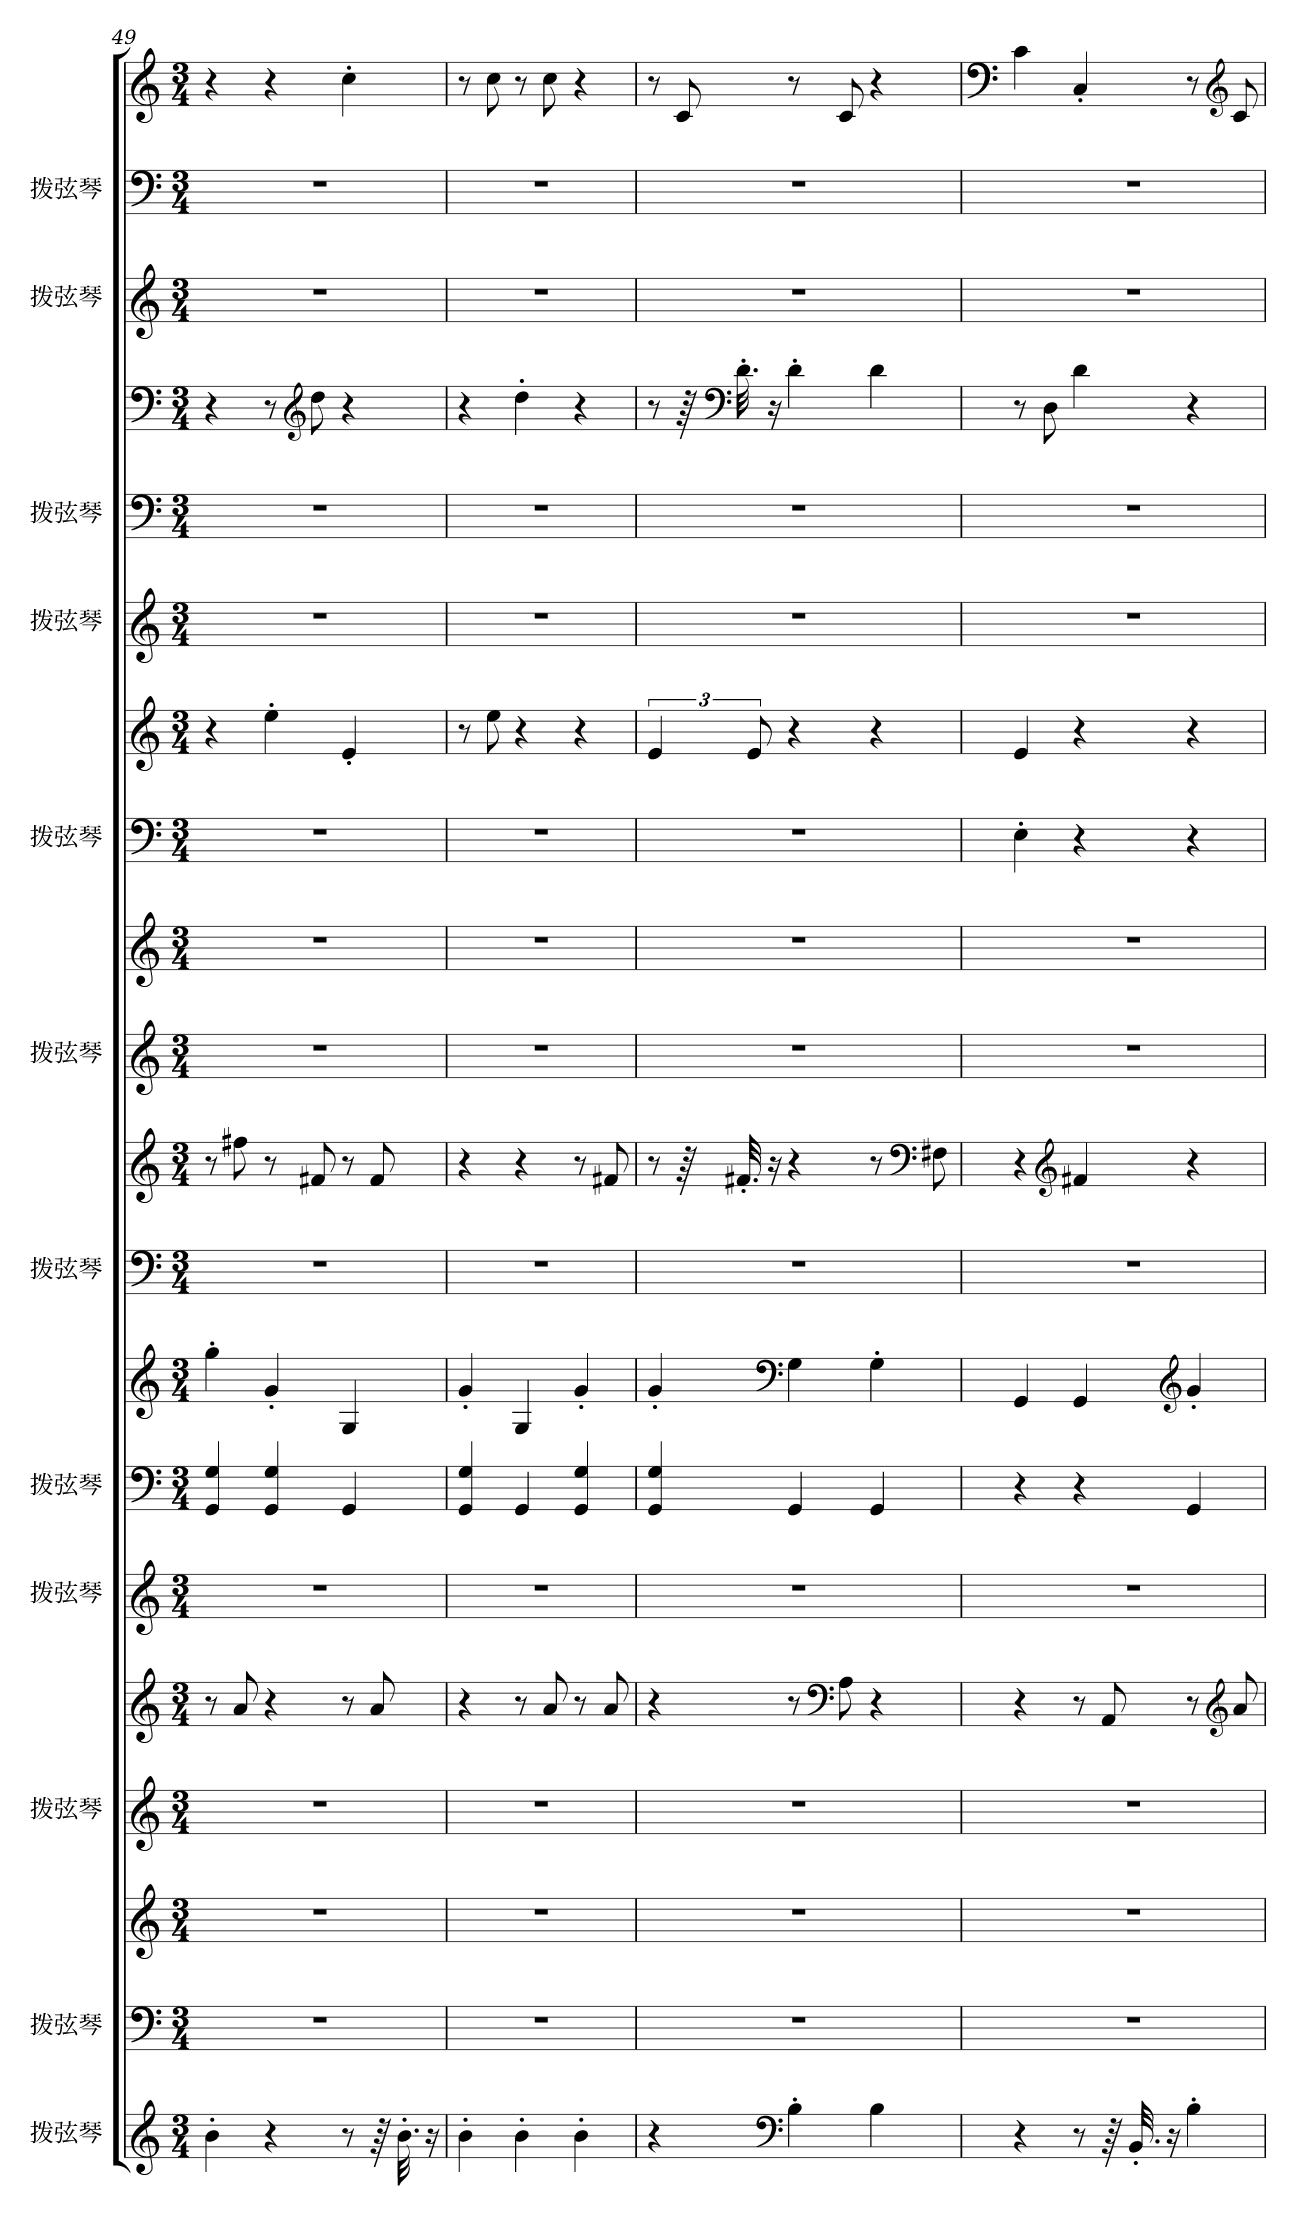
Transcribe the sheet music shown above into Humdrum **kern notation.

**kern	**kern	**kern	**kern	**kern	**kern	**kern	**kern	**kern	**kern	**kern	**kern	**kern	**kern	**kern	**kern	**kern	**kern	**kern	**kern
*part12	*part11	*part11	*part10	*part10	*part9	*part8	*part8	*part7	*part7	*part6	*part6	*part5	*part5	*part4	*part3	*part3	*part2	*part1	*part1
*staff20	*staff19	*staff18	*staff17	*staff16	*staff15	*staff14	*staff13	*staff12	*staff11	*staff10	*staff9	*staff8	*staff7	*staff6	*staff5	*staff4	*staff3	*staff2	*staff1
*I"拨弦琴	*I"拨弦琴	*	*I"拨弦琴	*	*I"拨弦琴	*I"拨弦琴	*	*I"拨弦琴	*	*I"拨弦琴	*	*I"拨弦琴	*	*I"拨弦琴	*I"拨弦琴	*	*I"拨弦琴	*I"拨弦琴	*
!!LO:PB:g=z
*clefG2	*clefF4	*clefG2	*clefG2	*clefG2	*clefG2	*clefF4	*clefG2	*clefF4	*clefG2	*clefG2	*clefG2	*clefF4	*clefG2	*clefG2	*clefF4	*clefF4	*clefG2	*clefF4	*clefG2
*k[]	*k[]	*k[]	*k[]	*k[]	*k[]	*k[]	*k[]	*k[]	*k[]	*k[]	*k[]	*k[]	*k[]	*k[]	*k[]	*k[]	*k[]	*k[]	*k[]
*M3/4	*M3/4	*M3/4	*M3/4	*M3/4	*M3/4	*M3/4	*M3/4	*M3/4	*M3/4	*M3/4	*M3/4	*M3/4	*M3/4	*M3/4	*M3/4	*M3/4	*M3/4	*M3/4	*M3/4
=49	=49	=49	=49	=49	=49	=49	=49	=49	=49	=49	=49	=49	=49	=49	=49	=49	=49	=49	=49
4b'\	2.r	2.r	2.r	8r	2.r	4GG/ 4G/	4gg'\	2.r	8r	2.r	2.r	2.r	4r	2.r	2.r	4r	2.r	2.r	4r
.	.	.	.	8a/	.	.	.	.	8ff#X\	.	.	.	.	.	.	.	.	.	.
4r	.	.	.	4r	.	4GG/ 4G/	4g'/	.	8r	.	.	.	4ee'\	.	.	8r	.	.	4r
*	*	*	*	*	*	*	*	*	*	*	*	*	*	*	*	*clefG2	*	*	*
.	.	.	.	.	.	.	.	.	8f#X/	.	.	.	.	.	.	8dd\	.	.	.
8r	.	.	.	8r	.	4GG/	4G/	.	8r	.	.	.	4e'/	.	.	4r	.	.	4cc'\
64r	.	.	.	8a/	.	.	.	.	8f#/	.	.	.	.	.	.	.	.	.	.
32.b'\	.	.	.	.	.	.	.	.	.	.	.	.	.	.	.	.	.	.	.
16r	.	.	.	.	.	.	.	.	.	.	.	.	.	.	.	.	.	.	.
=50	=50	=50	=50	=50	=50	=50	=50	=50	=50	=50	=50	=50	=50	=50	=50	=50	=50	=50	=50
4b'\	2.r	2.r	2.r	4r	2.r	4GG/ 4G/	4g'/	2.r	4r	2.r	2.r	2.r	8r	2.r	2.r	4r	2.r	2.r	8r
.	.	.	.	.	.	.	.	.	.	.	.	.	8ee\	.	.	.	.	.	8cc\
4b'\	.	.	.	8r	.	4GG/	4G/	.	4r	.	.	.	4r	.	.	4dd'\	.	.	8r
.	.	.	.	8a/	.	.	.	.	.	.	.	.	.	.	.	.	.	.	8cc\
4b'\	.	.	.	8r	.	4GG/ 4G/	4g'/	.	8r	.	.	.	4r	.	.	4r	.	.	4r
.	.	.	.	8a/	.	.	.	.	8f#X/	.	.	.	.	.	.	.	.	.	.
=51	=51	=51	=51	=51	=51	=51	=51	=51	=51	=51	=51	=51	=51	=51	=51	=51	=51	=51	=51
4r	2.r	2.r	2.r	4r	2.r	4GG/ 4G/	4g'/	2.r	8r	2.r	2.r	2.r	6e/	2.r	2.r	8r	2.r	2.r	8r
.	.	.	.	.	.	.	.	.	64r	.	.	.	.	.	.	64r	.	.	8c/
*	*	*	*	*	*	*	*	*	*	*	*	*	*	*	*	*clefF4	*	*	*
.	.	.	.	.	.	.	.	.	32.f#X'/	.	.	.	.	.	.	32.d'\	.	.	.
.	.	.	.	.	.	.	.	.	.	.	.	.	12e/	.	.	.	.	.	.
.	.	.	.	.	.	.	.	.	16r	.	.	.	.	.	.	16r	.	.	.
*clefF4	*	*	*	*	*	*	*clefF4	*	*	*	*	*	*	*	*	*	*	*	*
4B'\	.	.	.	8r	.	4GG/	4G\	.	4r	.	.	.	4r	.	.	4d'\	.	.	8r
*	*	*	*	*clefF4	*	*	*	*	*	*	*	*	*	*	*	*	*	*	*
.	.	.	.	8A\	.	.	.	.	.	.	.	.	.	.	.	.	.	.	8c/
4B\	.	.	.	4r	.	4GG/	4G'\	.	8r	.	.	.	4r	.	.	4d\	.	.	4r
*	*	*	*	*	*	*	*	*	*clefF4	*	*	*	*	*	*	*	*	*	*
.	.	.	.	.	.	.	.	.	8F#X\	.	.	.	.	.	.	.	.	.	.
!!LO:PB:g=z
=52	=52	=52	=52	=52	=52	=52	=52	=52	=52	=52	=52	=52	=52	=52	=52	=52	=52	=52	=52
*	*	*	*	*	*	*	*	*	*	*	*	*	*	*	*	*	*	*	*clefF4
4r	2.r	2.r	2.r	4r	2.r	4r	4GG/	2.r	4r	2.r	2.r	4E'\	4e/	2.r	2.r	8r	2.r	2.r	4c\
.	.	.	.	.	.	.	.	.	.	.	.	.	.	.	.	8D\	.	.	.
*	*	*	*	*	*	*	*	*	*clefG2	*	*	*	*	*	*	*	*	*	*
8r	.	.	.	8r	.	4r	4GG/	.	4f#X/	.	.	4r	4r	.	.	4d\	.	.	4C'/
64r	.	.	.	8AA/	.	.	.	.	.	.	.	.	.	.	.	.	.	.	.
32.BB'/	.	.	.	.	.	.	.	.	.	.	.	.	.	.	.	.	.	.	.
16r	.	.	.	.	.	.	.	.	.	.	.	.	.	.	.	.	.	.	.
*	*	*	*	*	*	*	*clefG2	*	*	*	*	*	*	*	*	*	*	*	*
4B'\	.	.	.	8r	.	4GG/	4g'/	.	4r	.	.	4r	4r	.	.	4r	.	.	8r
*	*	*	*	*clefG2	*	*	*	*	*	*	*	*	*	*	*	*	*	*	*clefG2
.	.	.	.	8a/	.	.	.	.	.	.	.	.	.	.	.	.	.	.	8c/
=	=	=	=	=	=	=	=	=	=	=	=	=	=	=	=	=	=	=	=
*-	*-	*-	*-	*-	*-	*-	*-	*-	*-	*-	*-	*-	*-	*-	*-	*-	*-	*-	*-
